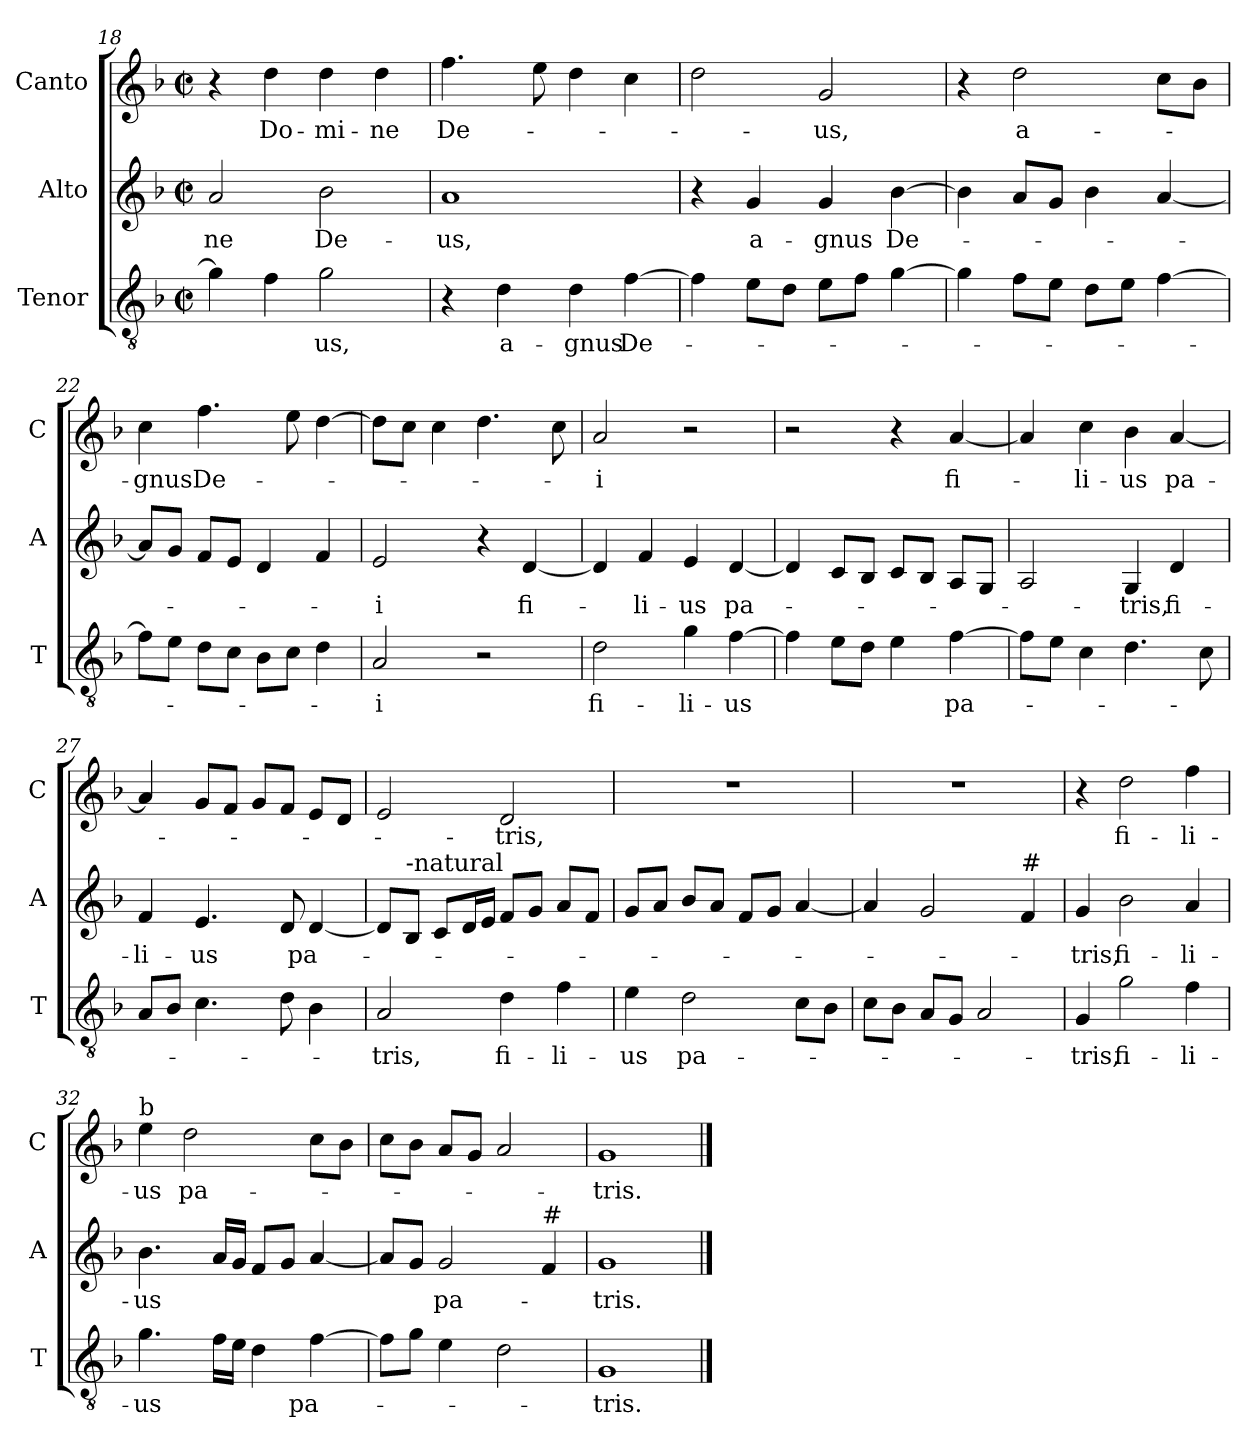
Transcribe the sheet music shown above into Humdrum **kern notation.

**kern	**text	**kern	**text	**kern	**text
*part3	*part3	*part2	*part2	*part1	*part1
*staff3	*staff3	*staff2	*staff2	*staff1	*staff1
*I"Tenor	*	*I"Alto	*	*I"Canto	*
*I'T	*	*I'A	*	*I'C	*
*clefGv2	*	*clefG2	*	*clefG2	*
*k[b-]	*	*k[b-]	*	*k[b-]	*
*F:	*	*F:	*	*F:	*
*M2/2	*	*M2/2	*	*M2/2	*
*met(c|)	*	*met(c|)	*	*met(c|)	*
=18	=18	=18	=18	=18	=18
!	!	!	!LO:LY:b	!	!
4g\]	.	2a/	-ne	4r	.
!	!	!	!	!	!LO:LY:b
4f\	.	.	.	4dd\	Do-
!	!LO:LY:b	!	!LO:LY:b	!	!LO:LY:b
2g\	-us,	2b-\	De-	4dd\	-mi-
!	!	!	!	!	!LO:LY:b
.	.	.	.	4dd\	-ne
=19	=19	=19	=19	=19	=19
!	!	!	!LO:LY:b	!	!LO:LY:b
4r	.	1a	-us,	4.ff\	De-
!	!LO:LY:b	!	!	!	!
4d\	a-	.	.	.	.
.	.	.	.	8ee\	.
!	!LO:LY:b	!	!	!	!
4d\	-gnus	.	.	4dd\	.
!	!LO:LY:b	!	!	!	!
[4f\	De-	.	.	4cc\	.
=20	=20	=20	=20	=20	=20
4f\]	.	4r	.	2dd\	.
!	!	!	!LO:LY:b	!	!
8e\L	.	4g/	a-	.	.
8d\J	.	.	.	.	.
!	!	!	!LO:LY:b	!	!LO:LY:b
8e\L	.	4g/	-gnus	2g/	-us,
8f\J	.	.	.	.	.
!	!	!	!LO:LY:b	!	!
[4g\	.	[4b-\	De-	.	.
!!LO:LB:g=z
=21	=21	=21	=21	=21	=21
4g\]	.	4b-\]	.	4r	.
!	!	!	!	!	!LO:LY:b
8f\L	.	8a/L	.	2dd\	a-
8e\J	.	8g/J	.	.	.
8d\L	.	4b-\	.	.	.
8e\J	.	.	.	.	.
[4f\	.	[4a/	.	8cc\L	.
.	.	.	.	8b-\J	.
=22	=22	=22	=22	=22	=22
!	!	!	!	!	!LO:LY:b
8f\L]	.	8a/L]	.	4cc\	-gnus
8e\J	.	8g/J	.	.	.
!	!	!	!	!	!LO:LY:b
8d\L	.	8f/L	.	4.ff\	De-
8c\J	.	8e/J	.	.	.
8B-\L	.	4d/	.	.	.
8c\J	.	.	.	8ee\	.
4d\	.	4f/	.	[4dd\	.
=23	=23	=23	=23	=23	=23
!	!LO:LY:b	!	!LO:LY:b	!	!
2A/	-i	2e/	-i	8dd\L]	.
.	.	.	.	8cc\J	.
.	.	.	.	4cc\	.
2r	.	4r	.	4.dd\	.
!	!	!	!LO:LY:b	!	!
.	.	[4d/	fi-	.	.
.	.	.	.	8cc\	.
=24	=24	=24	=24	=24	=24
!	!LO:LY:b	!	!	!	!LO:LY:b
2d\	fi-	4d/]	.	2a/	-i
!	!	!	!LO:LY:b	!	!
.	.	4f/	-li-	.	.
!	!LO:LY:b	!	!LO:LY:b	!	!
4g\	-li-	4e/	-us	2r	.
!	!LO:LY:b	!	!LO:LY:b	!	!
[4f\	-us	[4d/	pa-	.	.
=25	=25	=25	=25	=25	=25
4f\]	.	4d/]	.	2r	.
8e\L	.	8c/L	.	.	.
8d\J	.	8B-/J	.	.	.
4e\	.	8c/L	.	4r	.
.	.	8B-/J	.	.	.
!	!LO:LY:b	!	!	!	!LO:LY:b
[4f\	pa-	8A/L	.	[4a/	fi-
.	.	8G/J	.	.	.
!!LO:LB:g=z
=26	=26	=26	=26	=26	=26
8f\L]	.	2A/	.	4a/]	.
8e\J	.	.	.	.	.
!	!	!	!	!	!LO:LY:b
4c\	.	.	.	4cc\	-li-
!	!	!	!LO:LY:b	!	!LO:LY:b
4.d\	.	4G/	-tris,	4b-\	-us
!	!	!	!LO:LY:b	!	!LO:LY:b
.	.	4d/	fi-	[4a/	pa-
8c\	.	.	.	.	.
=27	=27	=27	=27	=27	=27
!	!	!	!LO:LY:b	!	!
8A/L	.	4f/	-li-	4a/]	.
8B-/J	.	.	.	.	.
!	!	!	!LO:LY:b	!	!
4.c\	.	4.e/	-us	8g/L	.
.	.	.	.	8f/J	.
.	.	.	.	8g/L	.
8d\	.	8d/	.	8f/J	.
!	!	!	!LO:LY:b	!	!
4B-\	.	[4d/	pa-	8e/L	.
.	.	.	.	8d/J	.
=28	=28	=28	=28	=28	=28
!	!LO:LY:b	!	!	!	!
2A/	-tris,	8d/L]	.	2e/	.
!	!	!LO:TX:a:t=-natural	!	!	!
.	.	8B-/J	.	.	.
.	.	8c/L	.	.	.
.	.	16d/L	.	.	.
.	.	16e/JJ	.	.	.
!	!LO:LY:b	!	!	!	!LO:LY:b
4d\	fi-	8f/L	.	2d/	-tris,
.	.	8g/J	.	.	.
!	!LO:LY:b	!	!	!	!
4f\	-li-	8a/L	.	.	.
.	.	8f/J	.	.	.
=29	=29	=29	=29	=29	=29
!	!LO:LY:b	!	!	!	!
4e\	-us	8g/L	.	1r	.
.	.	8a/J	.	.	.
!	!LO:LY:b	!	!	!	!
2d\	pa-	8b-/L	.	.	.
.	.	8a/J	.	.	.
.	.	8f/L	.	.	.
.	.	8g/J	.	.	.
8c\L	.	[4a/	.	.	.
8B-\J	.	.	.	.	.
!!LO:LB:g=z
=30	=30	=30	=30	=30	=30
8c\L	.	4a/]	.	1r	.
8B-\J	.	.	.	.	.
8A/L	.	2g/	.	.	.
8G/J	.	.	.	.	.
2A/	.	.	.	.	.
!	!	!LO:TX:a:t=#	!	!	!
.	.	4f/	.	.	.
=31	=31	=31	=31	=31	=31
!	!LO:LY:b	!	!LO:LY:b	!	!
4G/	-tris,	4g/	-tris,	4r	.
!	!LO:LY:b	!	!LO:LY:b	!	!LO:LY:b
2g\	fi-	2b-\	fi-	2dd\	fi-
!	!LO:LY:b	!	!LO:LY:b	!	!LO:LY:b
4f\	-li-	4a/	-li-	4ff\	-li-
=32	=32	=32	=32	=32	=32
!	!	!	!	!LO:TX:a:t=b	!
!	!LO:LY:b	!	!LO:LY:b	!	!LO:LY:b
4.g\	-us	4.b-\	-us	4ee\	-us
!	!	!	!	!	!LO:LY:b
.	.	.	.	2dd\	pa-
16f\LL	.	16a/LL	.	.	.
16e\JJ	.	16g/JJ	.	.	.
4d\	.	8f/L	.	.	.
.	.	8g/J	.	.	.
!	!LO:LY:b	!	!	!	!
[4f\	pa-	[4a/	.	8cc\L	.
.	.	.	.	8b-\J	.
=33	=33	=33	=33	=33	=33
8f\L]	.	8a/L]	.	8cc\L	.
8g\J	.	8g/J	.	8b-\J	.
!	!	!	!LO:LY:b	!	!
4e\	.	2g/	pa-	8a/L	.
.	.	.	.	8g/J	.
2d\	.	.	.	2a/	.
!	!	!LO:TX:a:t=#	!	!	!
.	.	4f/	.	.	.
=34	=34	=34	=34	=34	=34
!	!LO:LY:b	!	!LO:LY:b	!	!LO:LY:b
1G	-tris.	1g	-tris.	1g	-tris.
==	==	==	==	==	==
*-	*-	*-	*-	*-	*-
